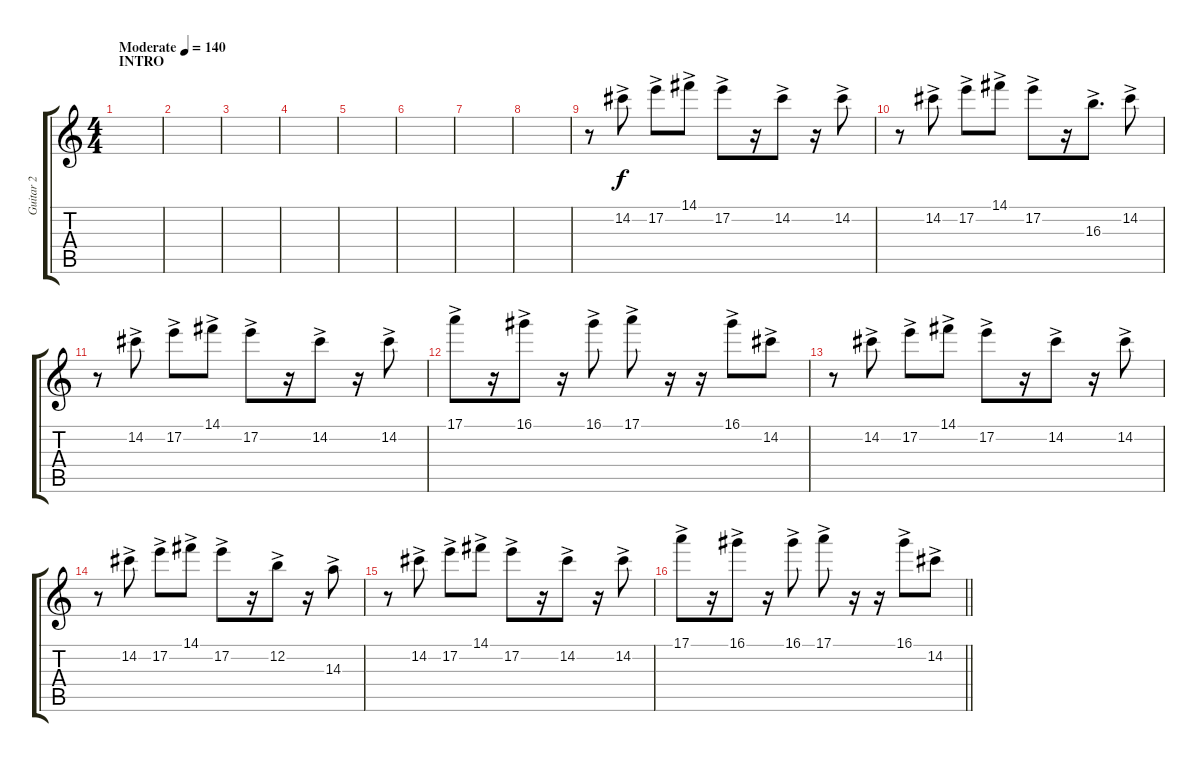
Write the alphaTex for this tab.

\track ("Guitar 2" "Guitar 2") {instrument distortionguitar}
\staff {score tabs}
\tuning (E4 B3 G3 D3 A2 E2) {hide}
\ts (4 4)
\section ("" "INTRO")
\tempo (140 "Moderate")
\clef g2
\ks c
|
|
|
|
|
|
|
|
r.8 14.2{ac}.8 17.2{ac}.8 14.1{ac}.8 17.2{ac}.8 r.16 14.2{ac}.8 r.16 14.2{ac}.8 |
r.8 14.2{ac}.8 17.2{ac}.8 14.1{ac}.8 17.2{ac}.8 r.16 16.3{ac}.8{d} 14.2{ac}.8 |
r.8 14.2{ac}.8 17.2{ac}.8 14.1{ac}.8 17.2{ac}.8 r.16 14.2{ac}.8 r.16 14.2{ac}.8 |
17.1{ac}.8 r.16 16.1{ac}.8 r.16 16.1{ac}.8 17.1{ac}.8 r.16 r.16 16.1{ac}.8 14.2{ac}.8 |
r.8 14.2{ac}.8 17.2{ac}.8 14.1{ac}.8 17.2{ac}.8 r.16 14.2{ac}.8 r.16 14.2{ac}.8 |
r.8 14.2{ac}.8 17.2{ac}.8 14.1{ac}.8 17.2{ac}.8 r.16 12.2{ac}.8 r.16 14.3{ac}.8 |
r.8 14.2{ac}.8 17.2{ac}.8 14.1{ac}.8 17.2{ac}.8 r.16 14.2{ac}.8 r.16 14.2{ac}.8 |
\barLineRight lightlight
17.1{ac}.8 r.16 16.1{ac}.8 r.16 16.1{ac}.8 17.1{ac}.8 r.16 r.16 16.1{ac}.8 14.2{ac}.8
